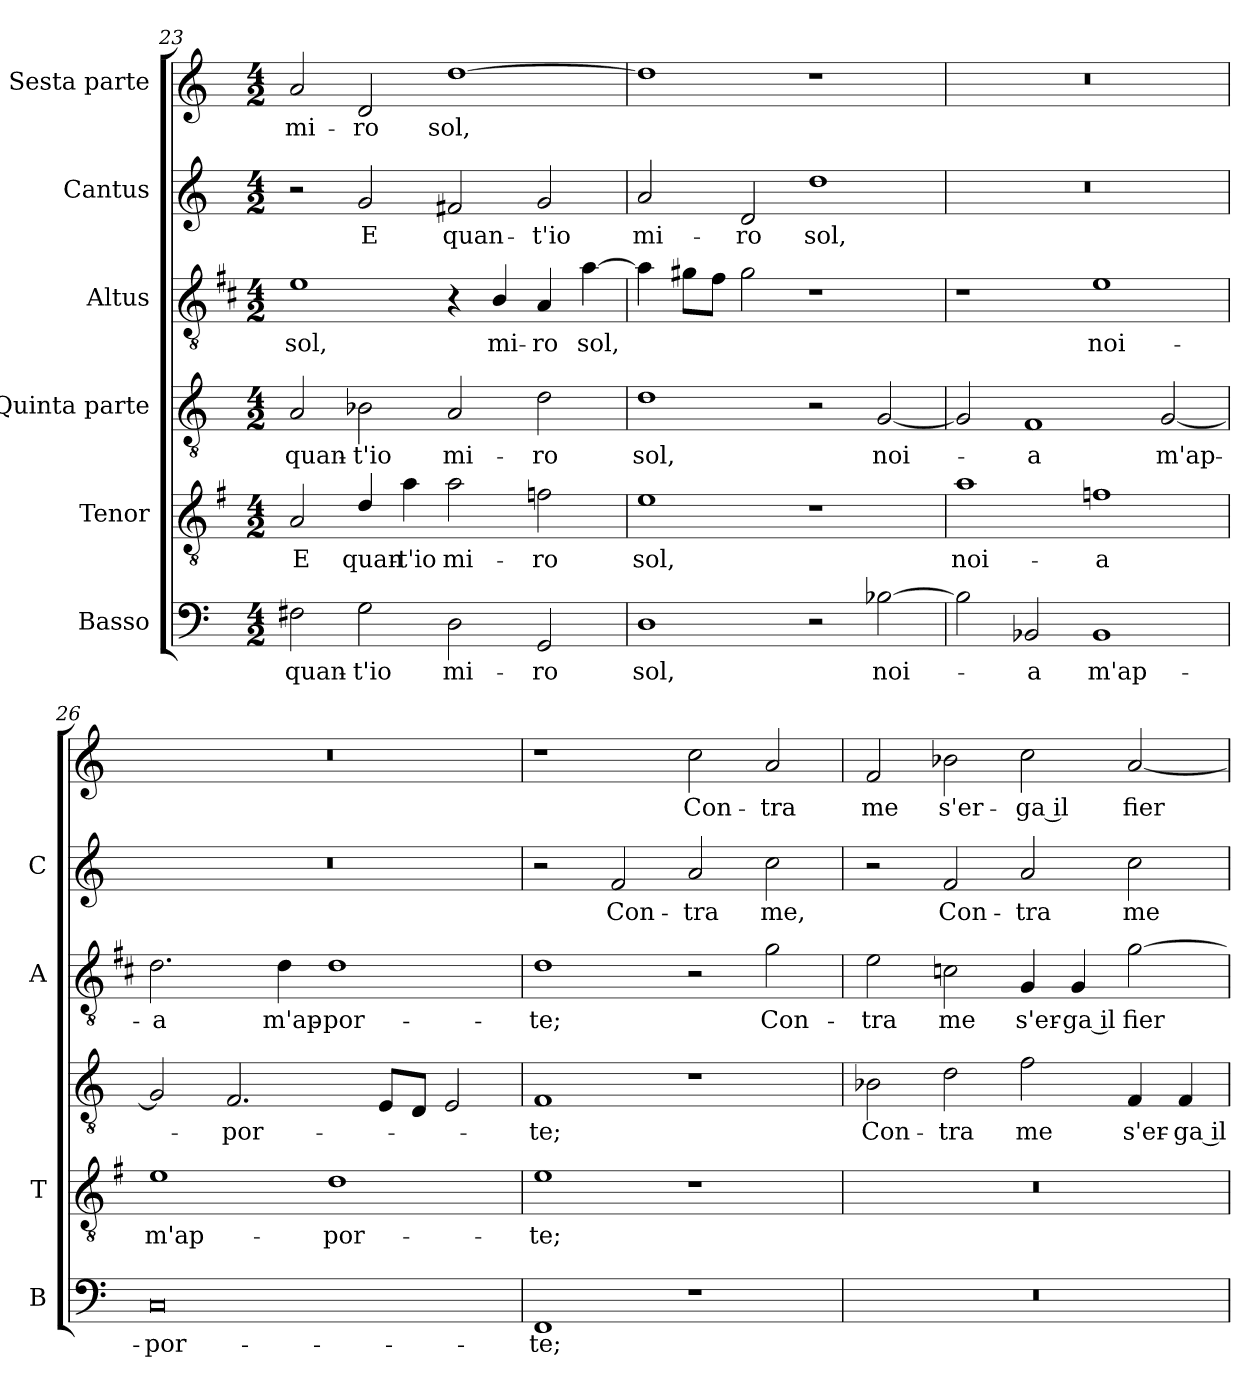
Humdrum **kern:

**kern	**text	**kern	**text	**kern	**text	**kern	**text	**kern	**text	**kern	**text
*part6	*part6	*part5	*part5	*part4	*part4	*part3	*part3	*part2	*part2	*part1	*part1
*staff6	*staff6	*staff5	*staff5	*staff4	*staff4	*staff3	*staff3	*staff2	*staff2	*staff1	*staff1
*I"Basso	*	*I"Tenor	*	*I"Quinta parte	*	*I"Altus	*	*I"Cantus	*	*I"Sesta parte	*
*I'B	*	*I'T	*	*	*	*I'A	*	*I'C	*	*	*
!!LO:PB:g=z
*clefF4	*	*clefGv2	*	*clefGv2	*	*clefGv2	*	*clefG2	*	*clefG2	*
*	*	*ITrd4c7	*	*	*	*ITrd1c2	*	*	*	*	*
*k[]	*	*k[]	*	*k[]	*	*k[]	*	*k[]	*	*k[]	*
*C:	*	*C:	*	*C:	*	*C:	*	*C:	*	*C:	*
*M4/2	*	*M4/2	*	*M4/2	*	*M4/2	*	*M4/2	*	*M4/2	*
=23	=23	=23	=23	=23	=23	=23	=23	=23	=23	=23	=23
!	!LO:LY:b	!	!LO:LY:b	!	!LO:LY:b	!	!LO:LY:b	!	!	!	!LO:LY:b
2F#X\	quan-	2D/	E	2A/	quan-	1d	sol,	2r	.	2a/	mi-
!	!LO:LY:b	!	!LO:LY:b	!	!LO:LY:b	!	!	!	!LO:LY:b	!	!LO:LY:b
2G\	-t'io	4G/	quan-	2B-X\	-t'io	.	.	2g/	E	2d/	-ro
!	!	!	!LO:LY:b	!	!	!	!	!	!	!	!
.	.	4d\	-t'io	.	.	.	.	.	.	.	.
!	!LO:LY:b	!	!LO:LY:b	!	!LO:LY:b	!	!	!	!LO:LY:b	!	!LO:LY:b
2D\	mi-	2d\	mi-	2A/	mi-	4r	.	2f#X/	quan-	[1dd	sol,
!	!	!	!	!	!	!	!LO:LY:b	!	!	!	!
.	.	.	.	.	.	4A/	mi-	.	.	.	.
!	!LO:LY:b	!	!LO:LY:b	!	!LO:LY:b	!	!LO:LY:b	!	!LO:LY:b	!	!
2GG/	-ro	2B-X\	-ro	2d\	-ro	4G/	-ro	2g/	-t'io	.	.
!	!	!	!	!	!	!	!LO:LY:b	!	!	!	!
.	.	.	.	.	.	[4g\	sol,	.	.	.	.
=24	=24	=24	=24	=24	=24	=24	=24	=24	=24	=24	=24
!	!LO:LY:b	!	!LO:LY:b	!	!LO:LY:b	!	!	!	!LO:LY:b	!	!
1D	sol,	1A	sol,	1d	sol,	4g\]	.	2a/	mi-	1dd]	.
.	.	.	.	.	.	8f#X\L	.	.	.	.	.
.	.	.	.	.	.	8e\J	.	.	.	.	.
!	!	!	!	!	!	!	!	!	!LO:LY:b	!	!
.	.	.	.	.	.	2f#\	.	2d/	-ro	.	.
!	!	!	!	!	!	!	!	!	!LO:LY:b	!	!
2r	.	1r	.	2r	.	1r	.	1dd	sol,	1r	.
!	!LO:LY:b	!	!	!	!LO:LY:b	!	!	!	!	!	!
[2B-X\	noi-	.	.	[2G/	noi-	.	.	.	.	.	.
=25	=25	=25	=25	=25	=25	=25	=25	=25	=25	=25	=25
!	!	!	!LO:LY:b	!	!	!	!	!	!	!	!
2B-\]	.	1d	noi-	2G/]	.	1r	.	0r	.	0r	.
!	!LO:LY:b	!	!	!	!LO:LY:b	!	!	!	!	!	!
2BB-X/	-a	.	.	1F	-a	.	.	.	.	.	.
!	!LO:LY:b	!	!LO:LY:b	!	!	!	!LO:LY:b	!	!	!	!
1BB-	m'ap-	1B-X	-a	.	.	1d	noi-	.	.	.	.
!	!	!	!	!	!LO:LY:b	!	!	!	!	!	!
.	.	.	.	[2G/	m'ap-	.	.	.	.	.	.
=26	=26	=26	=26	=26	=26	=26	=26	=26	=26	=26	=26
!	!LO:LY:b	!	!LO:LY:b	!	!	!	!LO:LY:b	!	!	!	!
0C	-por-	1A	m'ap-	2G/]	.	2.c\	-a	0r	.	0r	.
!	!	!	!	!	!LO:LY:b	!	!	!	!	!	!
.	.	.	.	2.F/	-por-	.	.	.	.	.	.
!	!	!	!	!	!	!	!LO:LY:b	!	!	!	!
.	.	.	.	.	.	4c\	m'ap-	.	.	.	.
!	!	!	!LO:LY:b	!	!	!	!LO:LY:b	!	!	!	!
.	.	1G	-por-	.	.	1c	-por-	.	.	.	.
.	.	.	.	8E/L	.	.	.	.	.	.	.
.	.	.	.	8D/J	.	.	.	.	.	.	.
.	.	.	.	2E/	.	.	.	.	.	.	.
!!LO:LB:g=z
=27	=27	=27	=27	=27	=27	=27	=27	=27	=27	=27	=27
!	!LO:LY:b	!	!LO:LY:b	!	!LO:LY:b	!	!LO:LY:b	!	!	!	!
1FF	-te;	1A	-te;	1F	-te;	1c	-te;	2r	.	1r	.
!	!	!	!	!	!	!	!	!	!LO:LY:b	!	!
.	.	.	.	.	.	.	.	2f/	Con-	.	.
!	!	!	!	!	!	!	!	!	!LO:LY:b	!	!LO:LY:b
1r	.	1r	.	1r	.	2r	.	2a/	-tra	2cc\	Con-
!	!	!	!	!	!	!	!LO:LY:b	!	!LO:LY:b	!	!LO:LY:b
.	.	.	.	.	.	2f\	Con-	2cc\	me,	2a/	-tra
=28	=28	=28	=28	=28	=28	=28	=28	=28	=28	=28	=28
!	!	!	!	!	!LO:LY:b	!	!LO:LY:b	!	!	!	!LO:LY:b
0r	.	0r	.	2B-X\	Con-	2d\	-tra	2r	.	2f/	me
!	!	!	!	!	!LO:LY:b	!	!LO:LY:b	!	!LO:LY:b	!	!LO:LY:b
.	.	.	.	2d\	-tra	2B-X\	me	2f/	Con-	2b-X\	s'er-
!	!	!	!	!	!LO:LY:b	!	!LO:LY:b	!	!LO:LY:b	!	!LO:LY:b
.	.	.	.	2f\	me	4F/	s'er-	2a/	-tra	2cc\	-ga il
!	!	!	!	!	!	!	!LO:LY:b	!	!	!	!
.	.	.	.	.	.	4F/	-ga il	.	.	.	.
!	!	!	!	!	!LO:LY:b	!	!LO:LY:b	!	!LO:LY:b	!	!LO:LY:b
.	.	.	.	4F/	s'er-	[2f\	fier	2cc\	me	[2a/	fier
!	!	!	!	!	!LO:LY:b	!	!	!	!	!	!
.	.	.	.	4F/	-ga il	.	.	.	.	.	.
=	=	=	=	=	=	=	=	=	=	=	=
*-	*-	*-	*-	*-	*-	*-	*-	*-	*-	*-	*-
